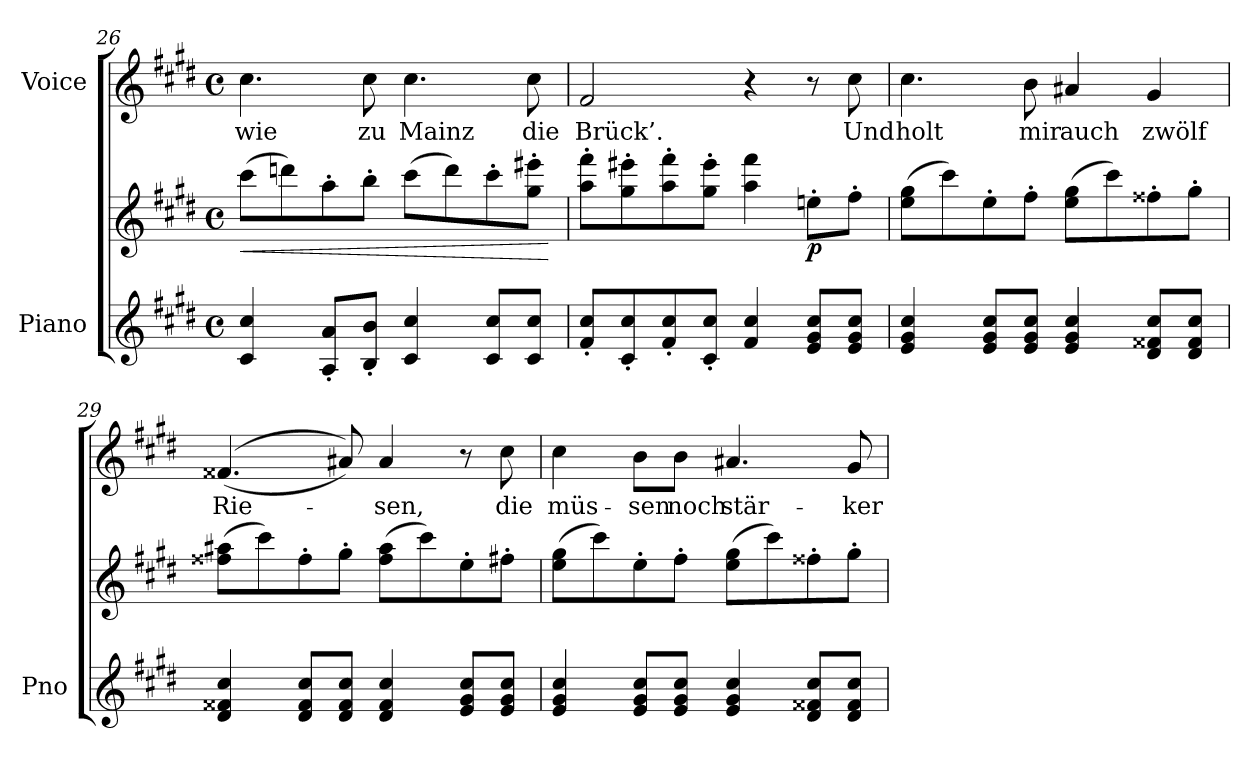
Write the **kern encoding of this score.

**kern	**kern	**dynam	**kern	**text
*part2	*part2	*part2	*part1	*part1
*staff3	*staff2	*staff2/3	*staff1	*staff1
*I"Piano	*	*	*I"Voice	*
*I'Pno	*	*	*	*
!!LO:LB:g=z
*clefG2	*clefG2	*	*clefG2	*
*k[f#c#g#d#]	*k[f#c#g#d#]	*	*k[f#c#g#d#]	*
*M4/4	*M4/4	*	*M4/4	*
*met(c)	*met(c)	*	*met(c)	*
=26	=26	=26	=26	=26
!	!	!LO:HP:b	!	!LO:LY:b
4c#/ 4cc#/	(>8ccc#\L	<	4.cc#\	wie
.	8dddn\)	.	.	.
8A/' 8a/'L	8aa'\	.	.	.
!	!	!	!	!LO:LY:b
8B/' 8b/'J	8bb'\J	.	8cc#\	zu
!	!	!	!	!LO:LY:b
4c#/ 4cc#/	(>8ccc#\L	.	4.cc#\	Mainz
.	8ddd\)	.	.	.
8c#/ 8cc#/L	8ccc#'\	.	.	.
!	!	!	!	!LO:LY:b
8c#/ 8cc#/J	8gg#\' 8eee#X\'J	.	8cc#\	die
.	.	[	.	.
=27	=27	=27	=27	=27
!	!	!	!	!LO:LY:b
8f#/' 8cc#/'L	8aa\' 8fff#\'L	.	2f#/	Brück’.
8c#/' 8cc#/'	8gg#\' 8eee#X\'	.	.	.
8f#/' 8cc#/'	8aa\' 8fff#\'	.	.	.
8c#/' 8cc#/'J	8gg#\' 8eee#\'J	.	.	.
4f#/ 4cc#/	4aa\ 4fff#\	.	4r	.
!	!	!LO:DY:b	!	!
8e/ 8g#/ 8cc#/L	8een'\L	p	8r	.
!	!	!	!	!LO:LY:b
8e/ 8g#/ 8cc#/J	8ff#'\J	.	8cc#\	Und
=28	=28	=28	=28	=28
!	!	!	!	!LO:LY:b
4e/ 4g#/ 4cc#/	(>8ee\ 8gg#\L	.	4.cc#\	holt
.	8ccc#\)	.	.	.
8e/ 8g#/ 8cc#/L	8ee'\	.	.	.
!	!	!	!	!LO:LY:b
8e/ 8g#/ 8cc#/J	8ff#'\J	.	8b\	mir
!	!	!	!	!LO:LY:b
4e/ 4g#/ 4cc#/	(>8ee\ 8gg#\L	.	4a#X/	auch
.	8ccc#\)	.	.	.
!	!	!	!	!LO:LY:b
8d#/ 8f##X/ 8cc#/L	8ff##X'\	.	4g#/	zwölf
8d#/ 8f##/ 8cc#/J	8gg#'\J	.	.	.
=29	=29	=29	=29	=29
!	!	!	!	!LO:LY:b
4d#/ 4f##X/ 4cc#/	(>8ff##X\ 8aa#X\L	.	(<(<4.f##X/	Rie-
.	8ccc#\)	.	.	.
8d#/ 8f##/ 8cc#/L	8ff##'\	.	.	.
8d#/ 8f##/ 8cc#/J	8gg#'\J	.	8a#X/))	.
!	!	!	!	!LO:LY:b
4d#/ 4f##/ 4cc#/	(>8ff##\ 8aa#\L	.	4a#/	-sen,
.	8ccc#\)	.	.	.
8e/ 8g#/ 8cc#/L	8ee'\	.	8r	.
!	!	!	!	!LO:LY:b
8e/ 8g#/ 8cc#/J	8ff#X'\J	.	8cc#\	die
=30	=30	=30	=30	=30
!	!	!	!	!LO:LY:b
4e/ 4g#/ 4cc#/	(>8ee\ 8gg#\L	.	4cc#\	müs-
.	8ccc#\)	.	.	.
!	!	!	!	!LO:LY:b
8e/ 8g#/ 8cc#/L	8ee'\	.	8b\L	-sen
!	!	!	!	!LO:LY:b
8e/ 8g#/ 8cc#/J	8ff#'\J	.	8b\J	noch
!	!	!	!	!LO:LY:b
4e/ 4g#/ 4cc#/	(>8ee\ 8gg#\L	.	4.a#X/	stär-
.	8ccc#\)	.	.	.
8d#/ 8f##X/ 8cc#/L	8ff##X'\	.	.	.
!	!	!	!	!LO:LY:b
8d#/ 8f##/ 8cc#/J	8gg#'\J	.	8g#/	-ker
=	=	=	=	=
*-	*-	*-	*-	*-
